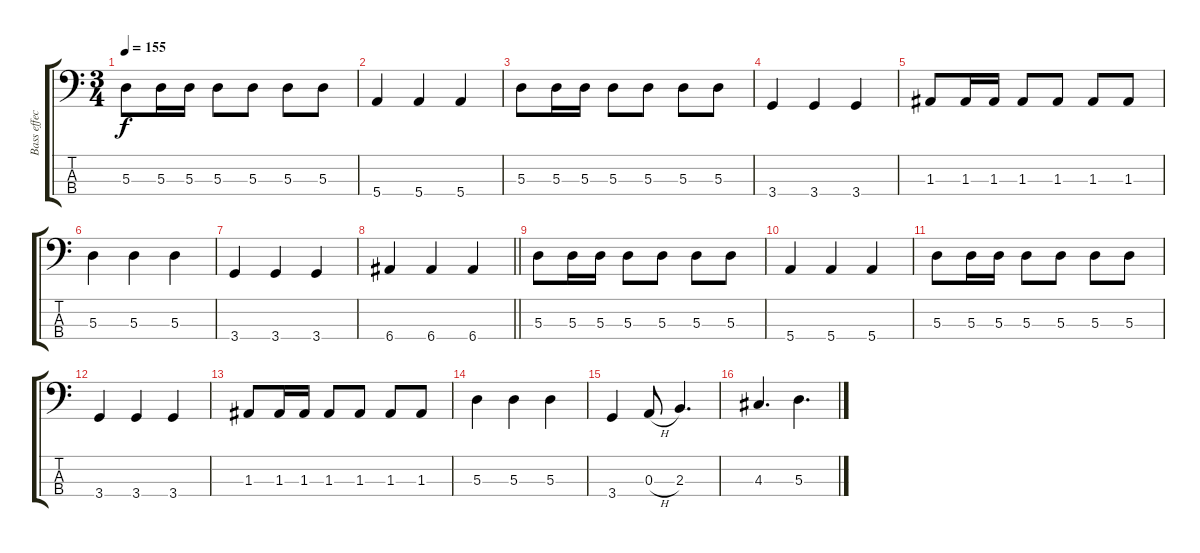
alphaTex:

\track ("Bass effect" "Bass effec") {instrument slapbass2}
\staff {score tabs}
\tuning (G2 D2 A1 E1) {hide}
\ts (3 4)
\tempo 155
\clef f4
\ks c
5.3.8{dy f} 5.3.16 5.3.16 5.3.8 5.3.8 5.3.8 5.3.8 |
5.4.4 5.4.4 5.4.4 |
5.3.8 5.3.16 5.3.16 5.3.8 5.3.8 5.3.8 5.3.8 |
3.4.4 3.4.4 3.4.4 |
1.3.8 1.3.16 1.3.16 1.3.8 1.3.8 1.3.8 1.3.8 |
5.3.4 5.3.4 5.3.4 |
3.4.4 3.4.4 3.4.4 |
\barLineRight lightlight
6.4.4 6.4.4 6.4.4 |
5.3.8 5.3.16 5.3.16 5.3.8 5.3.8 5.3.8 5.3.8 |
5.4.4 5.4.4 5.4.4 |
5.3.8 5.3.16 5.3.16 5.3.8 5.3.8 5.3.8 5.3.8 |
3.4.4 3.4.4 3.4.4 |
1.3.8 1.3.16 1.3.16 1.3.8 1.3.8 1.3.8 1.3.8 |
5.3.4 5.3.4 5.3.4 |
3.4.4 0.3{h}.8 2.3.4{d} |
4.3.4{d} 5.3.4{d}
